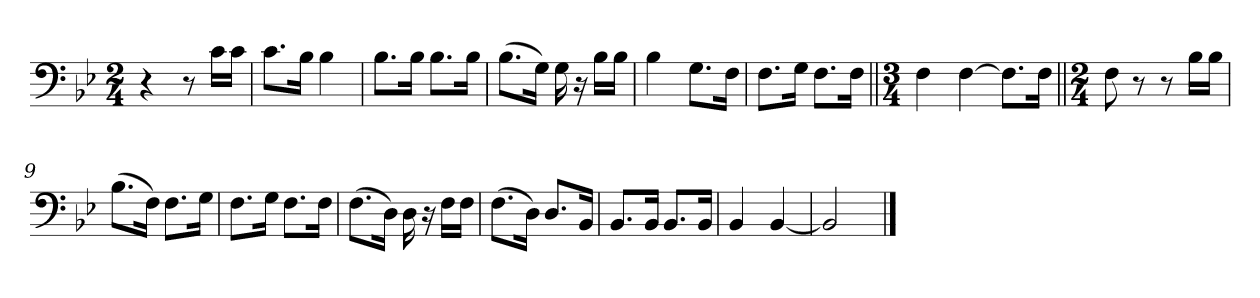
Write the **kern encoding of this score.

**kern
*part1
*staff1
*clefF4
*k[b-e-]
*M2/4
=1
4r
8r
16c\LL
16c\JJ
=2
8.c\L
16B-\Jk
4B-\
=3
8.B-\L
16B-\Jk
8.B-\L
16B-\Jk
=4
(8.B-\L
16G\Jk)
16G\
16r
16B-\LL
16B-\JJ
=5
4B-\
8.G\L
16F\Jk
=6
8.F\L
16G\Jk
8.F\L
16F\Jk
=7||
*M3/4
4F\
[4F\
8.F\L]
16F\Jk
=8||
*M2/4
8F\
8r
8r
16B-\LL
16B-\JJ
=9
(8.B-\L
16F\Jk)
8.F\L
16G\Jk
=10
8.F\L
16G\Jk
8.F\L
16F\Jk
=11
(8.F\L
16D\Jk)
16D\
16r
16F\LL
16F\JJ
=12
(8.F\L
16D\Jk)
8.D/L
16BB-/Jk
=13
8.BB-/L
16BB-/Jk
8.BB-/L
16BB-/Jk
=14
4BB-/
[4BB-/
=15
2BB-/]
==
*-
